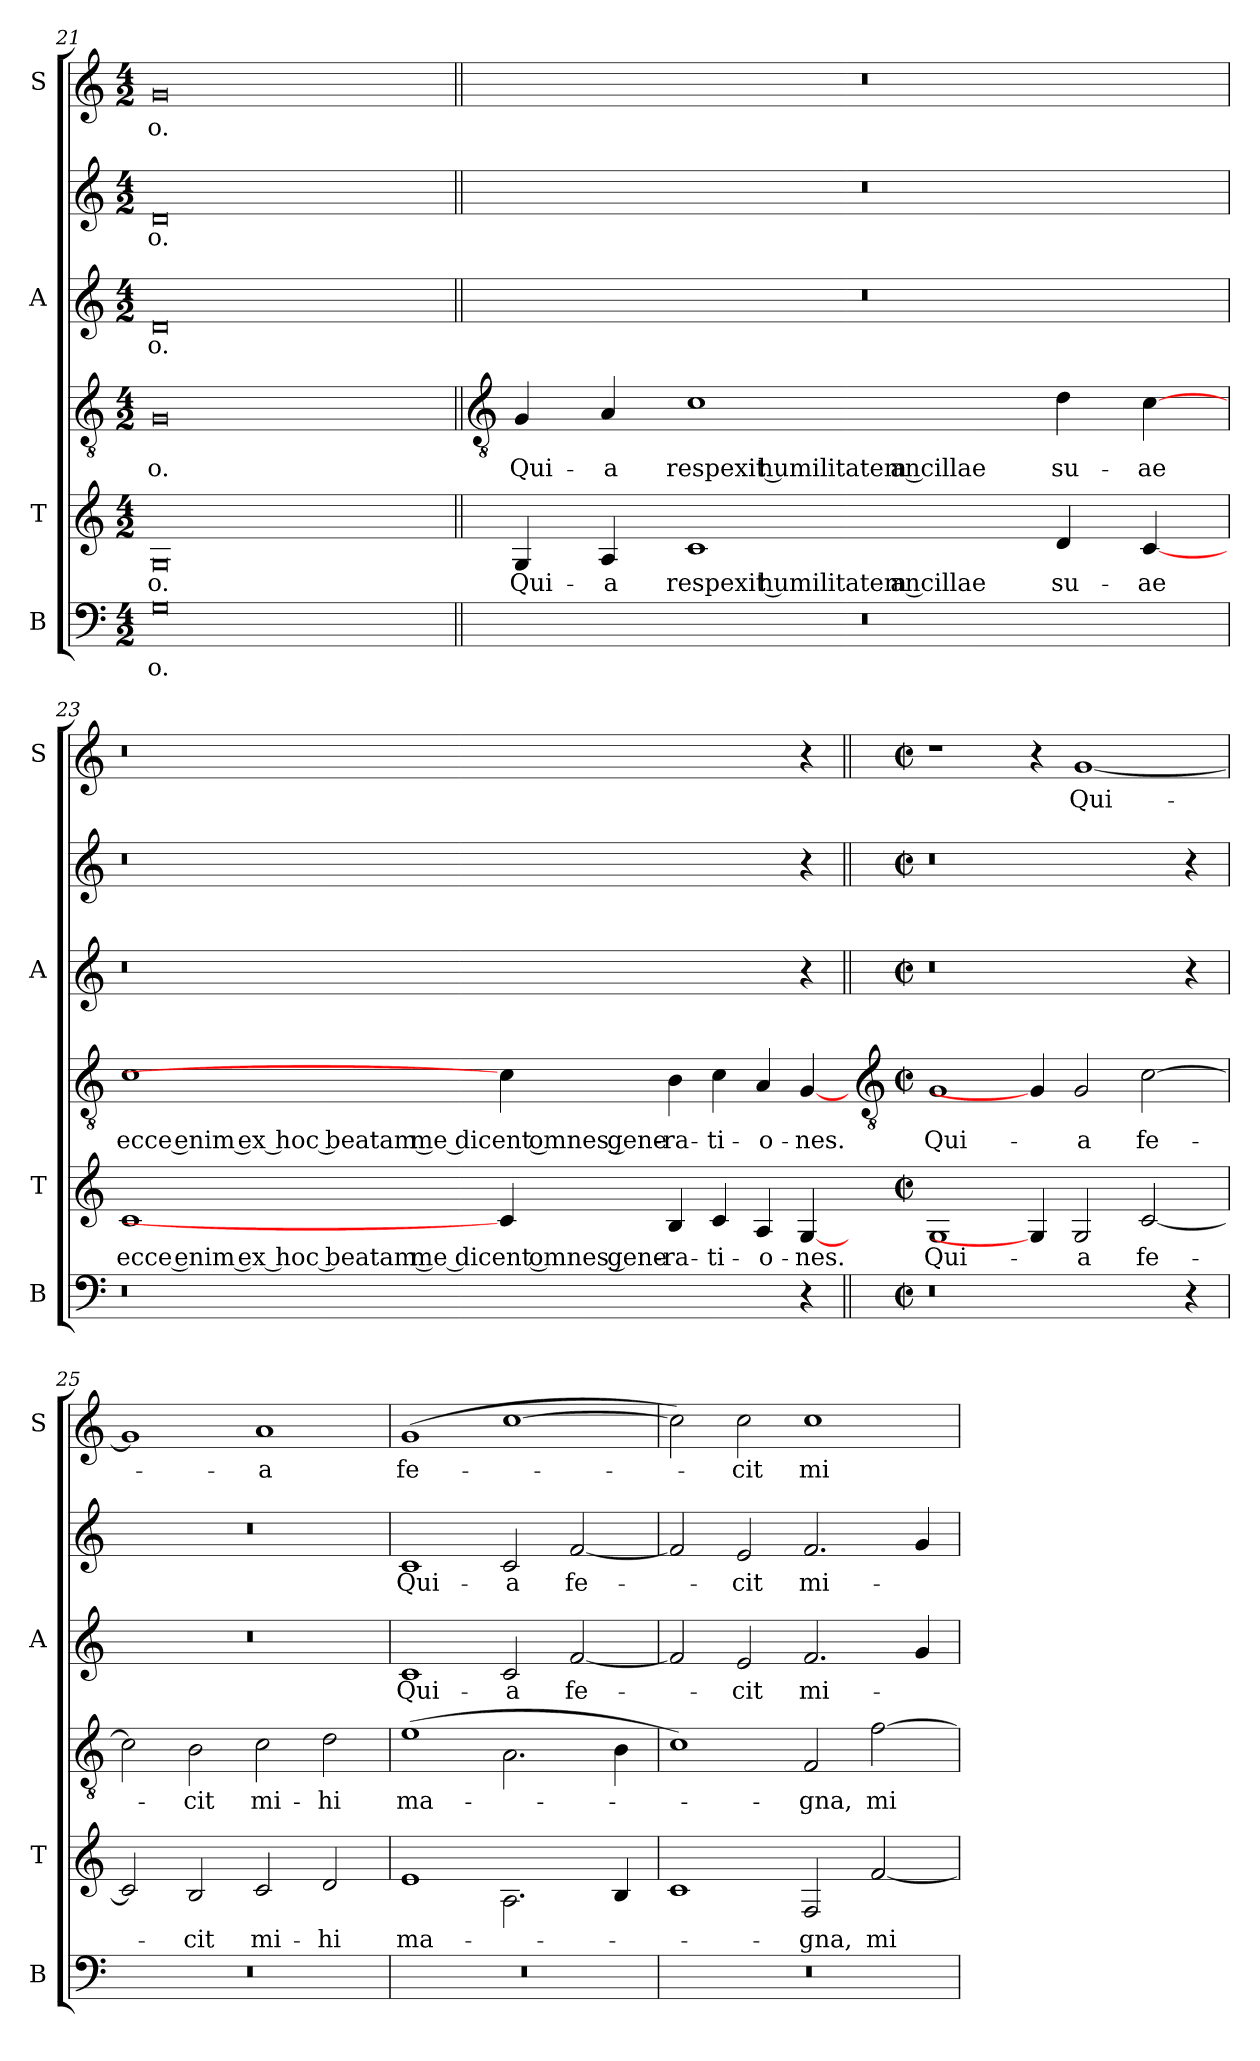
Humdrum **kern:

**kern	**text	**kern	**text	**kern	**text	**kern	**text	**kern	**text	**kern	**text
*part4	*part4	*part3	*part3	*part3	*part3	*part2	*part2	*part2	*part2	*part1	*part1
*staff6	*staff6	*staff5	*staff5	*staff4	*staff4	*staff3	*staff3	*staff2	*staff2	*staff1	*staff1
*I"B	*	*I"T	*	*	*	*I"A	*	*	*	*I"S	*
*I'B	*	*I'T	*	*	*	*I'A	*	*	*	*I'S	*
*clefF4	*	*	*	*clefGv2	*	*	*	*clefG2	*	*clefG2	*
*k[]	*	*k[]	*	*k[]	*	*k[]	*	*k[]	*	*k[]	*
*C:	*	*C:	*	*C:	*	*C:	*	*C:	*	*C:	*
*M4/2	*	*M4/2	*	*M4/2	*	*M4/2	*	*M4/2	*	*M4/2	*
=21	=21	=21	=21	=21	=21	=21	=21	=21	=21	=21	=21
!	!LO:LY:b	!	!LO:LY:b	!	!LO:LY:b	!	!LO:LY:b	!	!LO:LY:b	!	!LO:LY:b
0G	o.	0G	o.	0G	o.	0d	-o.	0d	-o.	0g	o.
!!LO:LB:g=z
=22||	=22||	=22||	=22||	=22||	=22||	=22||	=22||	=22||	=22||	=22||	=22||
*	*	*	*	*clefGv2	*	*	*	*	*	*	*
!	!	!	!LO:LY:b	!	!LO:LY:b	!	!	!	!	!	!
0r	.	4G	Qui-	4G	Qui-	0r	.	0r	.	0r	.
!	!	!	!LO:LY:b	!	!LO:LY:b	!	!	!	!	!	!
.	.	4A	-a	4A	-a	.	.	.	.	.	.
!	!	!	!LO:LY:b	!	!LO:LY:b	!	!	!	!	!	!
.	.	1c	respexit humilitatem ancillae	1c	respexit humilitatem ancillae	.	.	.	.	.	.
!	!	!	!LO:LY:b	!	!LO:LY:b	!	!	!	!	!	!
.	.	4d	su-	4d	su-	.	.	.	.	.	.
!	!	!	!LO:LY:b	!	!LO:LY:b	!	!	!	!	!	!
.	.	[4c	-ae	[4c	-ae	.	.	.	.	.	.
=23	=23	=23	=23	=23	=23	=23	=23	=23	=23	=23	=23
!	!	!	!LO:LY:b	!	!LO:LY:b	!	!	!	!	!	!
0r	.	1c	ecce enim ex hoc beatam me dicent omnes gene-	1c	ecce enim ex hoc beatam me dicent omnes gene-	0r	.	0r	.	0r	.
.	.	4c]	.	4c]	.	.	.	.	.	.	.
!	!	!	!LO:LY:b	!	!LO:LY:b	!	!	!	!	!	!
.	.	4B	-ra-	4B	-ra-	.	.	.	.	.	.
!	!	!	!LO:LY:b	!	!LO:LY:b	!	!	!	!	!	!
.	.	4c	-ti-	4c	-ti-	.	.	.	.	.	.
!	!	!	!LO:LY:b	!	!LO:LY:b	!	!	!	!	!	!
.	.	4A	-o-	4A	-o-	.	.	.	.	.	.
!	!	!	!LO:LY:b	!	!LO:LY:b	!	!	!	!	!	!
4r	.	[4G	-nes.	[4G	-nes.	4r	.	4r	.	4r	.
!!LO:LB:g=z
=24||	=24||	=24-	=24||	=24-	=24||	=24||	=24||	=24||	=24||	=24||	=24||
*	*	*	*	*clefGv2	*	*	*	*	*	*	*
*k[]	*	*	*	*	*	*k[]	*	*k[]	*	*k[]	*
*C:	*	*	*	*	*	*C:	*	*C:	*	*C:	*
*M4/2	*	*M4/2	*	*M4/2	*	*M4/2	*	*M4/2	*	*M4/2	*
*met(c|)	*	*met(c|)	*	*met(c|)	*	*met(c|)	*	*met(c|)	*	*met(c|)	*
!	!	!	!LO:LY:b	!	!LO:LY:b	!	!	!	!	!	!
0r	.	1G	Qui-	1G	Qui-	0r	.	0r	.	1r	.
.	.	4G]	.	4G]	.	.	.	.	.	4r	.
!	!	!	!LO:LY:b	!	!LO:LY:b	!	!	!	!	!	!LO:LY:b
.	.	2G	-a	2G	-a	.	.	.	.	[1g	Qui-
!	!	!	!LO:LY:b	!	!LO:LY:b	!	!	!	!	!	!
.	.	[2c	fe-	[2c	fe-	.	.	.	.	.	.
4r	.	.	.	.	.	4r	.	4r	.	.	.
=25	=25	=25	=25	=25	=25	=25	=25	=25	=25	=25	=25
0r	.	2c]	.	2c]	.	0r	.	0r	.	1g]	.
!	!	!	!LO:LY:b	!	!LO:LY:b	!	!	!	!	!	!
.	.	2B	cit	2B	cit	.	.	.	.	.	.
!	!	!	!LO:LY:b	!	!LO:LY:b	!	!	!	!	!	!LO:LY:b
.	.	2c	mi-	2c	mi-	.	.	.	.	1a	a
!	!	!	!LO:LY:b	!	!LO:LY:b	!	!	!	!	!	!
.	.	2d	-hi	2d	-hi	.	.	.	.	.	.
=26	=26	=26	=26	=26	=26	=26	=26	=26	=26	=26	=26
!	!	!	!LO:LY:b	!	!LO:LY:b	!	!LO:LY:b	!	!LO:LY:b	!	!LO:LY:b
0r	.	1e	ma-	(>1e	ma-	1c	Qui-	1c	Qui-	(>1g\	fe-
!	!	!	!	!	!	!	!LO:LY:b	!	!LO:LY:b	!	!
.	.	2.A\	.	2.A\	.	2c	-a	2c	-a	[1cc	.
!	!	!	!	!	!	!	!LO:LY:b	!	!LO:LY:b	!	!
.	.	.	.	.	.	[2f	fe-	[2f	fe-	.	.
.	.	4B	.	4B	.	.	.	.	.	.	.
=27	=27	=27	=27	=27	=27	=27	=27	=27	=27	=27	=27
0r	.	1c	.	1c)	.	2f]	.	2f]	.	2cc])	.
!	!	!	!	!	!	!	!LO:LY:b	!	!LO:LY:b	!	!LO:LY:b
.	.	.	.	.	.	2e	cit	2e	cit	2cc	cit
!	!	!	!LO:LY:b	!	!LO:LY:b	!	!LO:LY:b	!	!LO:LY:b	!	!LO:LY:b
.	.	2F	gna,	2F	gna,	2.f	mi-	2.f	mi-	1cc	mi-
!	!	!	!LO:LY:b	!	!LO:LY:b	!	!	!	!	!	!
.	.	[2f	mi-	[2f	mi-	.	.	.	.	.	.
.	.	.	.	.	.	4g	.	4g	.	.	.
=	=	=	=	=	=	=	=	=	=	=	=
*-	*-	*-	*-	*-	*-	*-	*-	*-	*-	*-	*-
